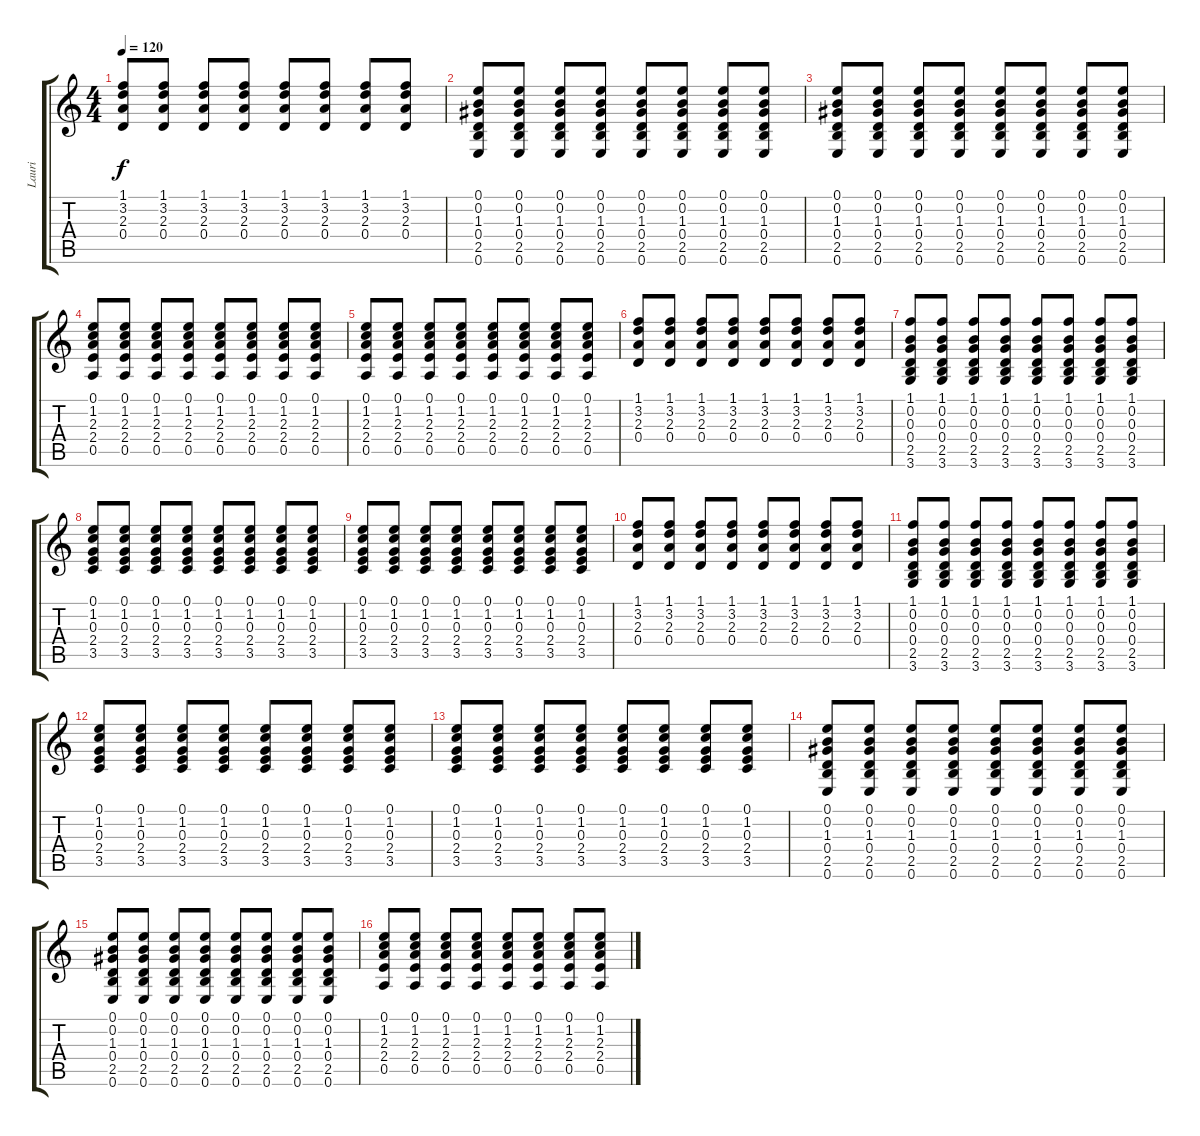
\track ("Lauri" "Lauri") {instrument electricguitarmuted}
\staff {score tabs}
\tuning (E4 B3 G3 D3 A2 E2) {hide}
\ts (4 4)
\tempo 120
\clef g2
\ks c
(1.1 3.2 2.3 0.4).8{dy f} (1.1 3.2 2.3 0.4).8 (1.1 3.2 2.3 0.4).8 (1.1 3.2 2.3 0.4).8 (1.1 3.2 2.3 0.4).8 (1.1 3.2 2.3 0.4).8 (1.1 3.2 2.3 0.4).8 (1.1 3.2 2.3 0.4).8 |
(0.1 0.2 1.3 0.4 2.5 0.6).8 (0.1 0.2 1.3 0.4 2.5 0.6).8 (0.1 0.2 1.3 0.4 2.5 0.6).8 (0.1 0.2 1.3 0.4 2.5 0.6).8 (0.1 0.2 1.3 0.4 2.5 0.6).8 (0.1 0.2 1.3 0.4 2.5 0.6).8 (0.1 0.2 1.3 0.4 2.5 0.6).8 (0.1 0.2 1.3 0.4 2.5 0.6).8 |
(0.1 0.2 1.3 0.4 2.5 0.6).8 (0.1 0.2 1.3 0.4 2.5 0.6).8 (0.1 0.2 1.3 0.4 2.5 0.6).8 (0.1 0.2 1.3 0.4 2.5 0.6).8 (0.1 0.2 1.3 0.4 2.5 0.6).8 (0.1 0.2 1.3 0.4 2.5 0.6).8 (0.1 0.2 1.3 0.4 2.5 0.6).8 (0.1 0.2 1.3 0.4 2.5 0.6).8 |
(0.1 1.2 2.3 2.4 0.5).8 (0.1 1.2 2.3 2.4 0.5).8 (0.1 1.2 2.3 2.4 0.5).8 (0.1 1.2 2.3 2.4 0.5).8 (0.1 1.2 2.3 2.4 0.5).8 (0.1 1.2 2.3 2.4 0.5).8 (0.1 1.2 2.3 2.4 0.5).8 (0.1 1.2 2.3 2.4 0.5).8 |
(0.1 1.2 2.3 2.4 0.5).8 (0.1 1.2 2.3 2.4 0.5).8 (0.1 1.2 2.3 2.4 0.5).8 (0.1 1.2 2.3 2.4 0.5).8 (0.1 1.2 2.3 2.4 0.5).8 (0.1 1.2 2.3 2.4 0.5).8 (0.1 1.2 2.3 2.4 0.5).8 (0.1 1.2 2.3 2.4 0.5).8 |
(1.1 3.2 2.3 0.4).8 (1.1 3.2 2.3 0.4).8 (1.1 3.2 2.3 0.4).8 (1.1 3.2 2.3 0.4).8 (1.1 3.2 2.3 0.4).8 (1.1 3.2 2.3 0.4).8 (1.1 3.2 2.3 0.4).8 (1.1 3.2 2.3 0.4).8 |
(1.1 0.2 0.3 0.4 2.5 3.6).8 (1.1 0.2 0.3 0.4 2.5 3.6).8 (1.1 0.2 0.3 0.4 2.5 3.6).8 (1.1 0.2 0.3 0.4 2.5 3.6).8 (1.1 0.2 0.3 0.4 2.5 3.6).8 (1.1 0.2 0.3 0.4 2.5 3.6).8 (1.1 0.2 0.3 0.4 2.5 3.6).8 (1.1 0.2 0.3 0.4 2.5 3.6).8 |
(0.1 1.2 0.3 2.4 3.5).8 (0.1 1.2 0.3 2.4 3.5).8 (0.1 1.2 0.3 2.4 3.5).8 (0.1 1.2 0.3 2.4 3.5).8 (0.1 1.2 0.3 2.4 3.5).8 (0.1 1.2 0.3 2.4 3.5).8 (0.1 1.2 0.3 2.4 3.5).8 (0.1 1.2 0.3 2.4 3.5).8 |
(0.1 1.2 0.3 2.4 3.5).8 (0.1 1.2 0.3 2.4 3.5).8 (0.1 1.2 0.3 2.4 3.5).8 (0.1 1.2 0.3 2.4 3.5).8 (0.1 1.2 0.3 2.4 3.5).8 (0.1 1.2 0.3 2.4 3.5).8 (0.1 1.2 0.3 2.4 3.5).8 (0.1 1.2 0.3 2.4 3.5).8 |
(1.1 3.2 2.3 0.4).8 (1.1 3.2 2.3 0.4).8 (1.1 3.2 2.3 0.4).8 (1.1 3.2 2.3 0.4).8 (1.1 3.2 2.3 0.4).8 (1.1 3.2 2.3 0.4).8 (1.1 3.2 2.3 0.4).8 (1.1 3.2 2.3 0.4).8 |
(1.1 0.2 0.3 0.4 2.5 3.6).8 (1.1 0.2 0.3 0.4 2.5 3.6).8 (1.1 0.2 0.3 0.4 2.5 3.6).8 (1.1 0.2 0.3 0.4 2.5 3.6).8 (1.1 0.2 0.3 0.4 2.5 3.6).8 (1.1 0.2 0.3 0.4 2.5 3.6).8 (1.1 0.2 0.3 0.4 2.5 3.6).8 (1.1 0.2 0.3 0.4 2.5 3.6).8 |
(0.1 1.2 0.3 2.4 3.5).8 (0.1 1.2 0.3 2.4 3.5).8 (0.1 1.2 0.3 2.4 3.5).8 (0.1 1.2 0.3 2.4 3.5).8 (0.1 1.2 0.3 2.4 3.5).8 (0.1 1.2 0.3 2.4 3.5).8 (0.1 1.2 0.3 2.4 3.5).8 (0.1 1.2 0.3 2.4 3.5).8 |
(0.1 1.2 0.3 2.4 3.5).8 (0.1 1.2 0.3 2.4 3.5).8 (0.1 1.2 0.3 2.4 3.5).8 (0.1 1.2 0.3 2.4 3.5).8 (0.1 1.2 0.3 2.4 3.5).8 (0.1 1.2 0.3 2.4 3.5).8 (0.1 1.2 0.3 2.4 3.5).8 (0.1 1.2 0.3 2.4 3.5).8 |
(0.1 0.2 1.3 0.4 2.5 0.6).8 (0.1 0.2 1.3 0.4 2.5 0.6).8 (0.1 0.2 1.3 0.4 2.5 0.6).8 (0.1 0.2 1.3 0.4 2.5 0.6).8 (0.1 0.2 1.3 0.4 2.5 0.6).8 (0.1 0.2 1.3 0.4 2.5 0.6).8 (0.1 0.2 1.3 0.4 2.5 0.6).8 (0.1 0.2 1.3 0.4 2.5 0.6).8 |
(0.1 0.2 1.3 0.4 2.5 0.6).8 (0.1 0.2 1.3 0.4 2.5 0.6).8 (0.1 0.2 1.3 0.4 2.5 0.6).8 (0.1 0.2 1.3 0.4 2.5 0.6).8 (0.1 0.2 1.3 0.4 2.5 0.6).8 (0.1 0.2 1.3 0.4 2.5 0.6).8 (0.1 0.2 1.3 0.4 2.5 0.6).8 (0.1 0.2 1.3 0.4 2.5 0.6).8 |
(0.1 1.2 2.3 2.4 0.5).8 (0.1 1.2 2.3 2.4 0.5).8 (0.1 1.2 2.3 2.4 0.5).8 (0.1 1.2 2.3 2.4 0.5).8 (0.1 1.2 2.3 2.4 0.5).8 (0.1 1.2 2.3 2.4 0.5).8 (0.1 1.2 2.3 2.4 0.5).8 (0.1 1.2 2.3 2.4 0.5).8
